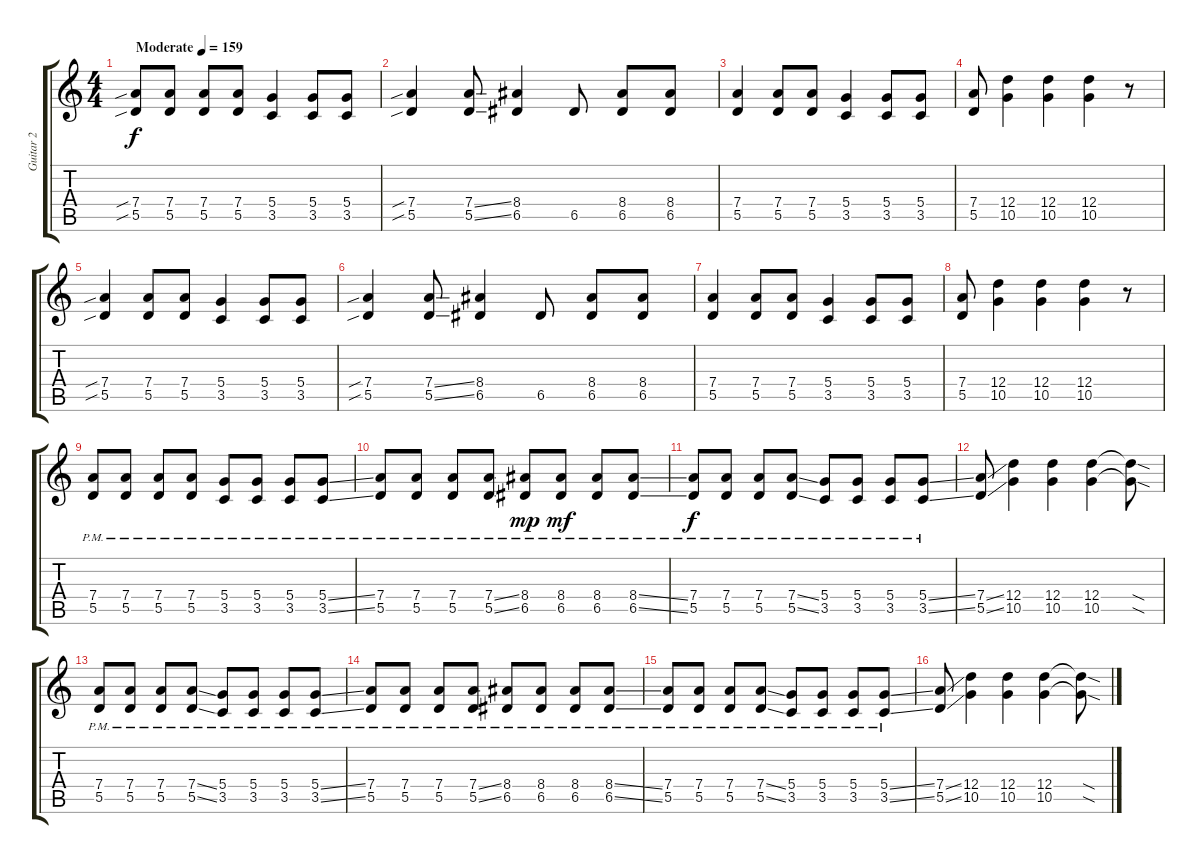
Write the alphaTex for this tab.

\track ("Guitar 2" "Guitar 2") {instrument overdrivenguitar}
\staff {score tabs}
\tuning (E4 B3 G3 D3 A2 E2) {hide}
\ts (4 4)
\tempo (159 "Moderate")
\clef g2
\ks c
(7.4{sib} 5.5{sib}).8{dy f instrument overdrivenguitar} (7.4 5.5).8 (7.4 5.5).8 (7.4 5.5).8 (5.4 3.5).4 (5.4 3.5).8 (5.4 3.5).8 |
(7.4{sib} 5.5{sib}).4 (7.4{ss} 5.5{ss}).8 (8.4 6.5).4 6.5.8 (8.4 6.5).8 (8.4 6.5).8 |
(7.4 5.5).4 (7.4 5.5).8 (7.4 5.5).8 (5.4 3.5).4 (5.4 3.5).8 (5.4 3.5).8 |
(7.4 5.5).8 (12.4 10.5).4 (12.4 10.5).4 (12.4 10.5).4 r.8 |
(7.4{sib} 5.5{sib}).4 (7.4 5.5).8 (7.4 5.5).8 (5.4 3.5).4 (5.4 3.5).8 (5.4 3.5).8 |
(7.4{sib} 5.5{sib}).4 (7.4{ss} 5.5{ss}).8 (8.4 6.5).4 6.5.8 (8.4 6.5).8 (8.4 6.5).8 |
(7.4 5.5).4 (7.4 5.5).8 (7.4 5.5).8 (5.4 3.5).4 (5.4 3.5).8 (5.4 3.5).8 |
(7.4 5.5).8 (12.4 10.5).4 (12.4 10.5).4 (12.4 10.5).4 r.8 |
(7.4{pm} 5.5{pm}).8 (7.4{pm} 5.5{pm}).8 (7.4{pm} 5.5{pm}).8 (7.4{pm} 5.5{pm}).8 (5.4{pm} 3.5{pm}).8 (5.4{pm} 3.5{pm}).8 (5.4{pm} 3.5{pm}).8 (5.4{ss pm} 3.5{ss pm}).8 |
(7.4{pm} 5.5{pm}).8 (7.4{pm} 5.5{pm}).8 (7.4{pm} 5.5{pm}).8 (7.4{ss pm} 5.5{ss}).8 (8.4{pm} 6.5{pm}).8{dy mp} (8.4{pm} 6.5{pm}).8{dy mf} (8.4{pm} 6.5{pm}).8 (8.4{ss pm} 6.5{ss pm}).8 |
(7.4{pm} 5.5{pm}).8{dy f} (7.4{pm} 5.5{pm}).8 (7.4{pm} 5.5{pm}).8 (7.4{ss pm} 5.5{ss pm}).8 (5.4{pm} 3.5{pm}).8 (5.4{pm} 3.5{pm}).8 (5.4{pm} 3.5{pm}).8 (5.4{ss pm} 3.5{ss pm}).8 |
(7.4{ss} 5.5{ss}).8 (12.4 10.5).4 (12.4 10.5).4 (12.4 10.5).4 (12.4{sod t} 10.5{sod t}).8 |
(7.4{pm} 5.5{pm}).8 (7.4{pm} 5.5{pm}).8 (7.4{pm} 5.5{pm}).8 (7.4{ss pm} 5.5{ss pm}).8 (5.4{pm} 3.5{pm}).8 (5.4{pm} 3.5{pm}).8 (5.4{pm} 3.5{pm}).8 (5.4{ss pm} 3.5{ss pm}).8 |
(7.4{pm} 5.5{pm}).8 (7.4{pm} 5.5{pm}).8 (7.4{pm} 5.5{pm}).8 (7.4{ss pm} 5.5{ss pm}).8 (8.4{pm} 6.5{pm}).8 (8.4{pm} 6.5{pm}).8 (8.4{pm} 6.5{pm}).8 (8.4{ss pm} 6.5{ss pm}).8 |
(7.4 5.5{pm}).8 (7.4{pm} 5.5{pm}).8 (7.4{pm} 5.5{pm}).8 (7.4{ss pm} 5.5{ss pm}).8 (5.4{pm} 3.5{pm}).8 (5.4{pm} 3.5{pm}).8 (5.4{pm} 3.5{pm}).8 (5.4{ss pm} 3.5{ss pm}).8 |
(7.4{ss} 5.5{ss}).8 (12.4 10.5).4 (12.4 10.5).4 (12.4 10.5).4 (12.4{sod t} 10.5{sod t}).8
